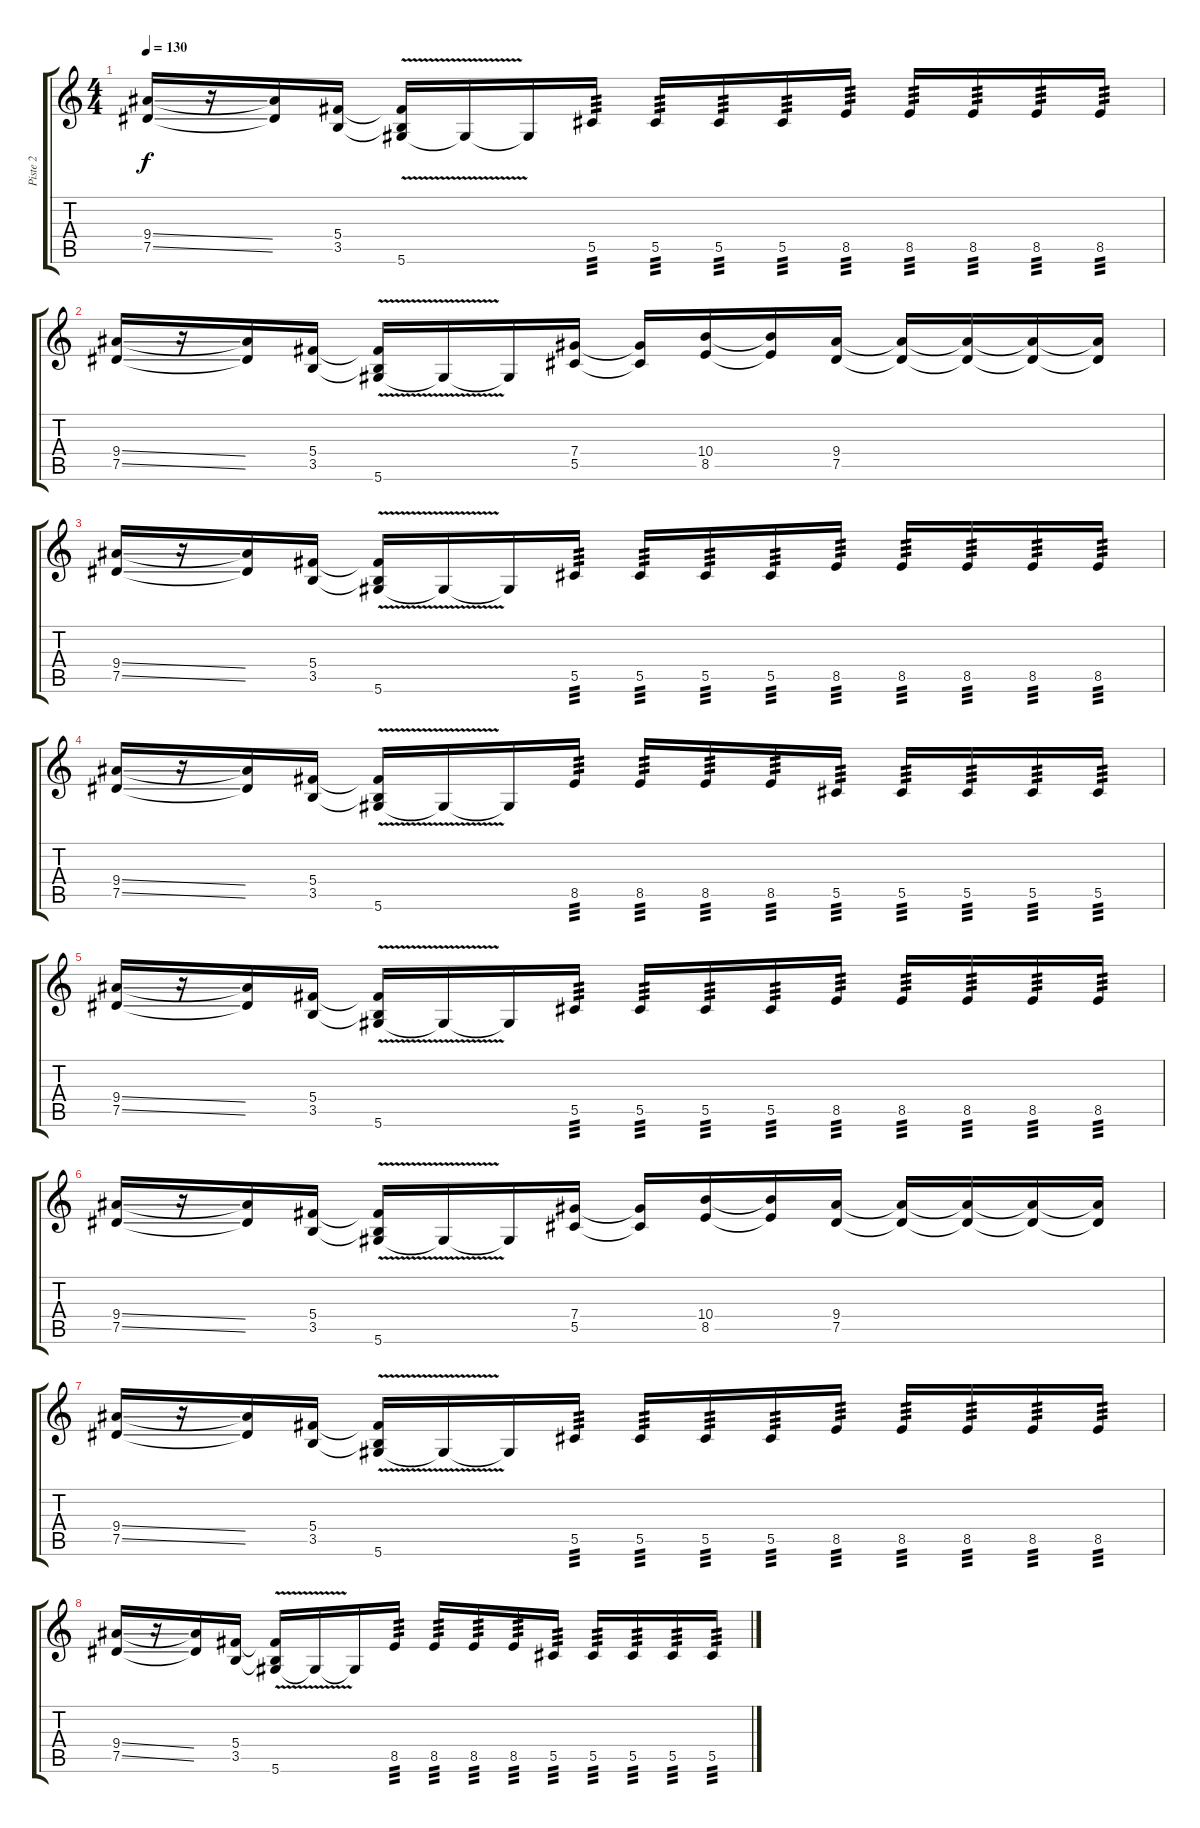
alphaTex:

\track ("Piste 2" "Piste 2") {instrument distortionguitar}
\staff {score tabs}
\tuning (Eb4 Bb3 Gb3 Db3 Ab2 Eb2) {hide}
\ts (4 4)
\tempo 130
\clef g2
\ks c
(9.4{ss} 7.5{ss}).16{dy f} r.16 (9.4{t} 7.5{t}).16 (5.4 3.5).16 (5.4{t} 3.5{t} 5.6{v}).16 5.6{t}.16 5.6{t}.16 5.5.16{tp 3} 5.5.16{tp 3} 5.5.16{tp 3} 5.5.16{tp 3} 8.5.16{tp 3} 8.5.16{tp 3} 8.5.16{tp 3} 8.5.16{tp 3} 8.5.16{tp 3} |
(9.4{ss} 7.5{ss}).16 r.16 (9.4{t} 7.5{t}).16 (5.4 3.5).16 (5.4{t} 3.5{t} 5.6{v}).16 5.6{t}.16 5.6{t}.16 (7.4 5.5).16 (7.4{t} 5.5{t}).16 (10.4 8.5).16 (10.4{t} 8.5{t}).16 (9.4 7.5).16 (9.4{t} 7.5{t}).16 (9.4{t} 7.5{t}).16 (9.4{t} 7.5{t}).16 (9.4{t} 7.5{t}).16 |
(9.4{ss} 7.5{ss}).16 r.16 (9.4{t} 7.5{t}).16 (5.4 3.5).16 (5.4{t} 3.5{t} 5.6{v}).16 5.6{t}.16 5.6{t}.16 5.5.16{tp 3} 5.5.16{tp 3} 5.5.16{tp 3} 5.5.16{tp 3} 8.5.16{tp 3} 8.5.16{tp 3} 8.5.16{tp 3} 8.5.16{tp 3} 8.5.16{tp 3} |
(9.4{ss} 7.5{ss}).16 r.16 (9.4{t} 7.5{t}).16 (5.4 3.5).16 (5.4{t} 3.5{t} 5.6{v}).16 5.6{t}.16 5.6{t}.16 8.5.16{tp 3} 8.5.16{tp 3} 8.5.16{tp 3} 8.5.16{tp 3} 5.5.16{tp 3} 5.5.16{tp 3} 5.5.16{tp 3} 5.5.16{tp 3} 5.5.16{tp 3} |
(9.4{ss} 7.5{ss}).16 r.16 (9.4{t} 7.5{t}).16 (5.4 3.5).16 (5.4{t} 3.5{t} 5.6{v}).16 5.6{t}.16 5.6{t}.16 5.5.16{tp 3} 5.5.16{tp 3} 5.5.16{tp 3} 5.5.16{tp 3} 8.5.16{tp 3} 8.5.16{tp 3} 8.5.16{tp 3} 8.5.16{tp 3} 8.5.16{tp 3} |
(9.4{ss} 7.5{ss}).16 r.16 (9.4{t} 7.5{t}).16 (5.4 3.5).16 (5.4{t} 3.5{t} 5.6{v}).16 5.6{t}.16 5.6{t}.16 (7.4 5.5).16 (7.4{t} 5.5{t}).16 (10.4 8.5).16 (10.4{t} 8.5{t}).16 (9.4 7.5).16 (9.4{t} 7.5{t}).16 (9.4{t} 7.5{t}).16 (9.4{t} 7.5{t}).16 (9.4{t} 7.5{t}).16 |
(9.4{ss} 7.5{ss}).16 r.16 (9.4{t} 7.5{t}).16 (5.4 3.5).16 (5.4{t} 3.5{t} 5.6{v}).16 5.6{t}.16 5.6{t}.16 5.5.16{tp 3} 5.5.16{tp 3} 5.5.16{tp 3} 5.5.16{tp 3} 8.5.16{tp 3} 8.5.16{tp 3} 8.5.16{tp 3} 8.5.16{tp 3} 8.5.16{tp 3} |
(9.4{ss} 7.5{ss}).16 r.16 (9.4{t} 7.5{t}).16 (5.4 3.5).16 (5.4{t} 3.5{t} 5.6{v}).16 5.6{t}.16 5.6{t}.16 8.5.16{tp 3} 8.5.16{tp 3} 8.5.16{tp 3} 8.5.16{tp 3} 5.5.16{tp 3} 5.5.16{tp 3} 5.5.16{tp 3} 5.5.16{tp 3} 5.5.16{tp 3}
